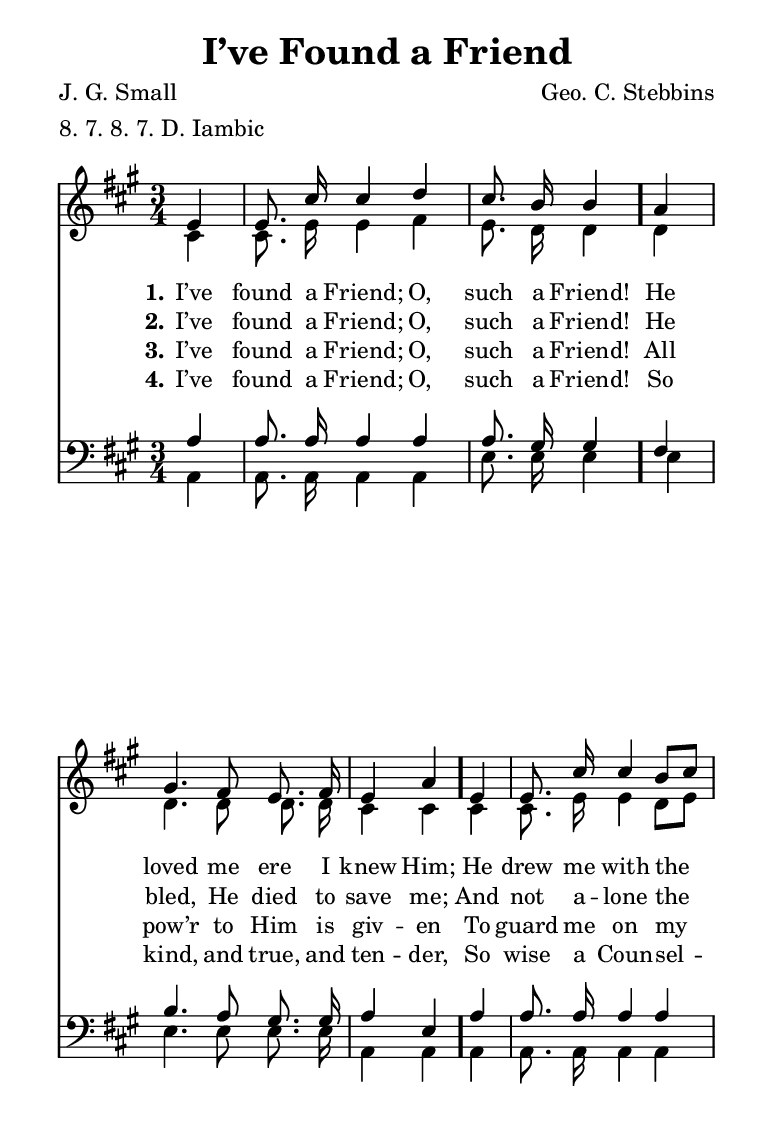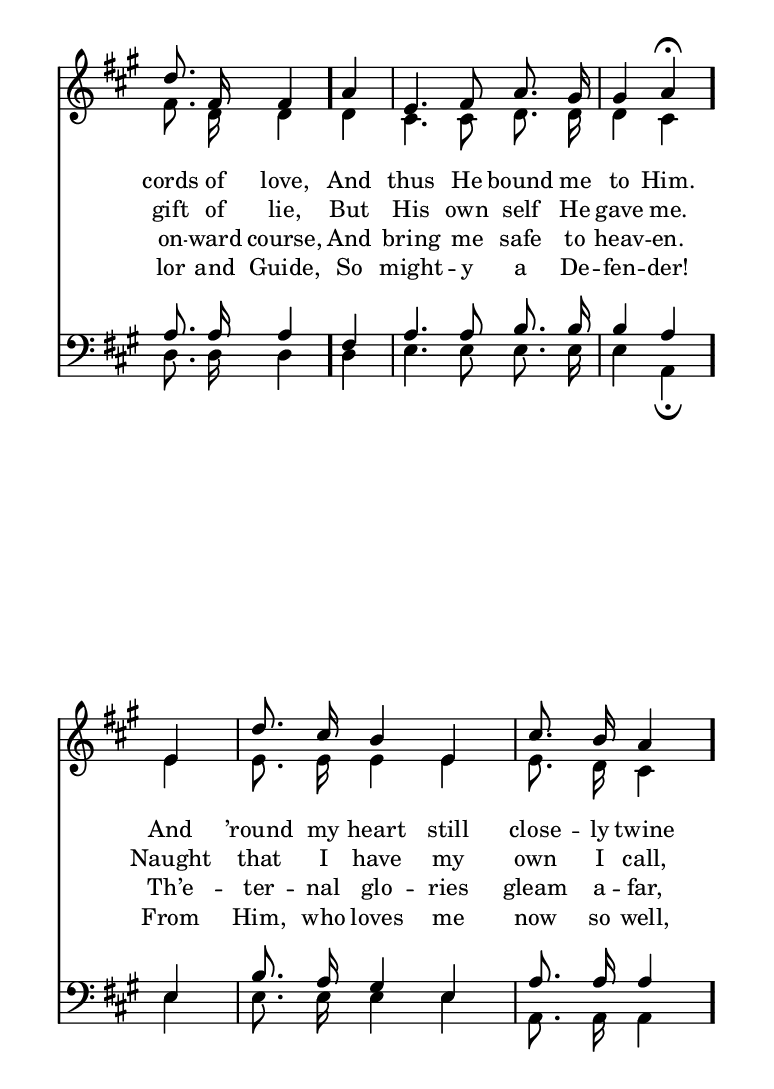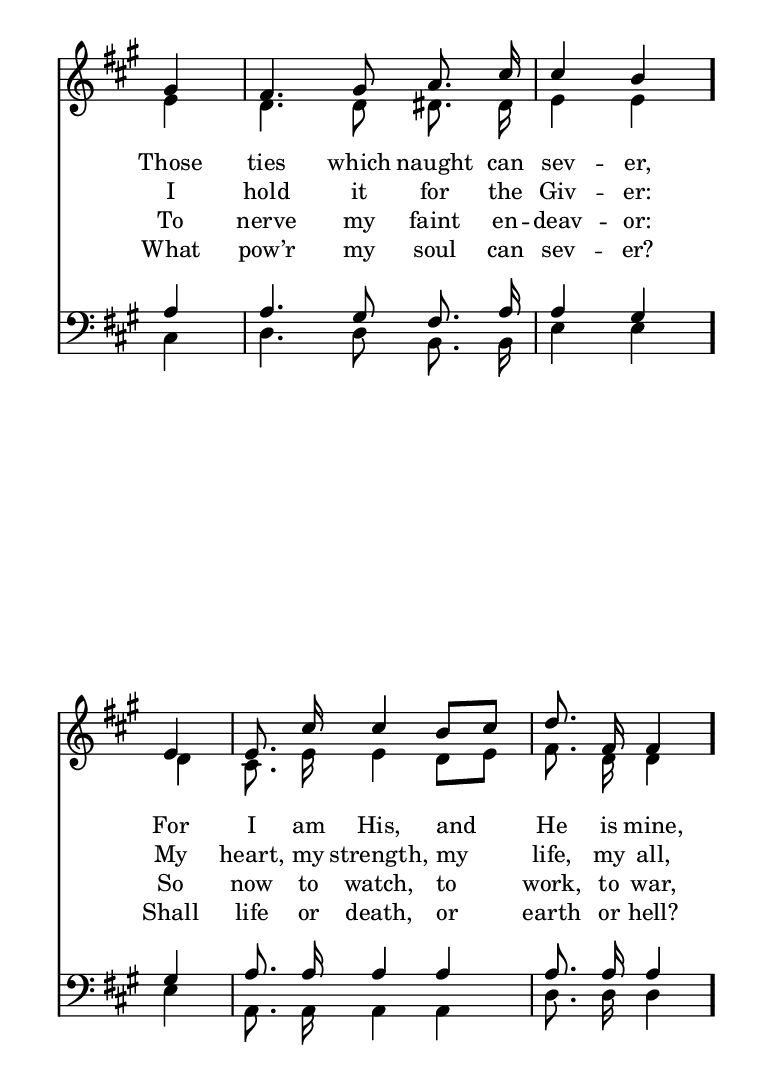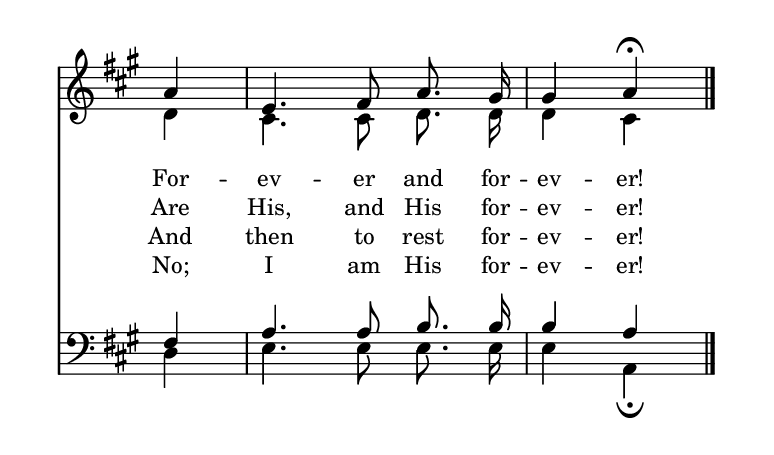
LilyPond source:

\include "common/global.ily"
\paper {
  \include "common/paper.ily"
}

\header{
  hymnnumber = "230"
  title = "I’ve Found a Friend"
  tunename = ""
  meter = "8. 7. 8. 7. D. Iambic"
  poet = "J. G. Small"
  composer = "Geo. C. Stebbins"
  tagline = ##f
}

ta = { \tempo 4=80 }
tb = { \tempo 4=40 }

global = {
  \include "common/overrides.ily"
  \override Staff.TimeSignature.style = #'()
  \time 3/4
  \override Score.MetronomeMark.transparent = ##t % hide all fermata changes too
  \ta
  \key a \major
  \partial 4
  \autoBeamOff
}

patternA = { c4 | c8. c'16 c4 c | c8. c16 c4 }
patternB = { c4 | c4. c8 c8. c16 | c4 c }
patternC = { c4 | c8. c'16 c4 c8[ c] | c8. c16 c4 }

notesSoprano = {
\global
\relative c' {

  e4 | e8. cis'16 cis4 d | cis8. b16 b4
  a4 | gis4. fis8 e8. fis16 | e4 a
  \changePitch \patternC { e | e cis' cis b cis | d fis, fis }
  \changePitch \patternB { a | e fis a gis | gis \tb a\fermata \ta }

  \changePitch \patternA { e | d' cis b e, | cis' b a }
  \changePitch \patternB { gis | fis gis a cis | cis b }
  \changePitch \patternC { e, | e cis' cis b cis | d fis, fis }
  \changePitch \patternB { a | e fis a gis | gis \tb a\fermata \ta }

  \bar "|."

}
}

notesAlto = {
\global
\relative e' {

  \changePitch \patternA { cis | cis e e fis | e d d }
  \changePitch \patternB { d | d d d d | cis cis }
  \changePitch \patternC { cis | cis e e d e | fis d d }
  \changePitch \patternB { d | cis cis d d | d cis }

  \changePitch \patternA { e | e e e e | e d cis }
  \changePitch \patternB { e | d d dis dis | e e }
  \changePitch \patternC { d | cis e e d e | fis d d }
  \changePitch \patternB { d | cis cis d d | d cis }

}
}

notesTenor = {
\global
\relative a {

  \changePitch \patternA { a | a a a a | a gis gis }
  \changePitch \patternB { fis | b a gis gis | a e }
  \changePitch \patternA { a | a a a a | a a a }
  \changePitch \patternB { fis | a a b b | b a }

  \changePitch \patternA { e | b' a gis e | a a a }
  \changePitch \patternB { a | a gis fis a | a gis }
  \changePitch \patternA { gis | a a a a | a a a }
  \changePitch \patternB { fis | a a b b | b a }

}
}

notesBass = {
\global
\relative f, {

  \changePitch \patternA { a | a a a a | e' e e }
  \changePitch \patternB { e | e e e e | a, a }
  \changePitch \patternA { a | a a a a | d d d }
  \changePitch \patternB { d | e e e e | e a,\fermata }

  \changePitch \patternA { e' | e e e e | a, a a }
  \changePitch \patternB { cis | d d b b | e e }
  \changePitch \patternA { e | a, a a a | d d d }
  \changePitch \patternB { d | e e e e | e a,\fermata }

}
}

wordsA = \lyricmode {
\set stanza = "1."

I’ve found a Friend; O, such a Friend! \bar "."
He loved me ere I knew Him; \bar "."
He drew me with the cords of love, \bar "."
And thus He bound me to Him. \bar "."
And ’round my heart still close -- ly twine \bar "."
Those ties which naught can sev -- er, \bar "."
For I am His, and He is mine, \bar "."
For -- ev -- er and for -- ev -- er! \bar "."

}

wordsB = \lyricmode {
\set stanza = "2."

I’ve found a Friend; O, such a Friend!
He bled, He died to save me;
And not a -- lone the gift of lie,
But His own self He gave me.
Naught that I have my own I call,
I hold it for the Giv -- er:
My heart, my strength, my life, my all,
Are His, and His for -- ev -- er!

}

wordsC = \lyricmode {
\set stanza = "3."

I’ve found a Friend; O, such a Friend!
All pow’r to Him is giv -- en
To guard me on my on -- ward course,
And bring me safe to heav -- en.
Th’e -- ter -- nal glo -- ries gleam a -- far,
To nerve my faint en -- deav -- or:
So now to watch, to work, to war,
And then to rest for -- ev -- er!

}

wordsD = \lyricmode {
\set stanza = "4."

I’ve found a Friend; O, such a Friend!
So kind, and true, and ten -- der,
So wise a Coun -- sel -- lor and Guide,
So might -- y a De -- fen -- der!
From Him, who loves me now so well,
What pow’r my soul can sev -- er?
Shall life or death, or earth or hell?
No; I am His for -- ev -- er!

}

\score {
  \context ChoirStaff <<
    \context Staff = upper <<
      \set ChoirStaff.systemStartDelimiter = #'SystemStartBar
      \context Voice  = sopranos { \voiceOne << \notesSoprano >> }
      \context Voice  = altos { \voiceTwo << \notesAlto >> }
      \context Lyrics = one   \lyricsto sopranos \wordsA
      \context Lyrics = two   \lyricsto sopranos \wordsB
      \context Lyrics = three \lyricsto sopranos \wordsC
      \context Lyrics = four  \lyricsto sopranos \wordsD
    >>
    \context Staff = men <<
      \clef bass
      \context Voice  = tenors { \voiceOne << \notesTenor >> }
      \context Voice  = basses { \voiceTwo << \notesBass >> }
    >>
  >>
  \layout {
    \include "common/layout.ily"
  }
  \midi{
    \include "common/midi.ily"
  }
}

\version "2.18.2"  % necessary for upgrading to future LilyPond versions.

% vi:set et ts=2 sw=2 ai nocindent syntax=lilypond:
